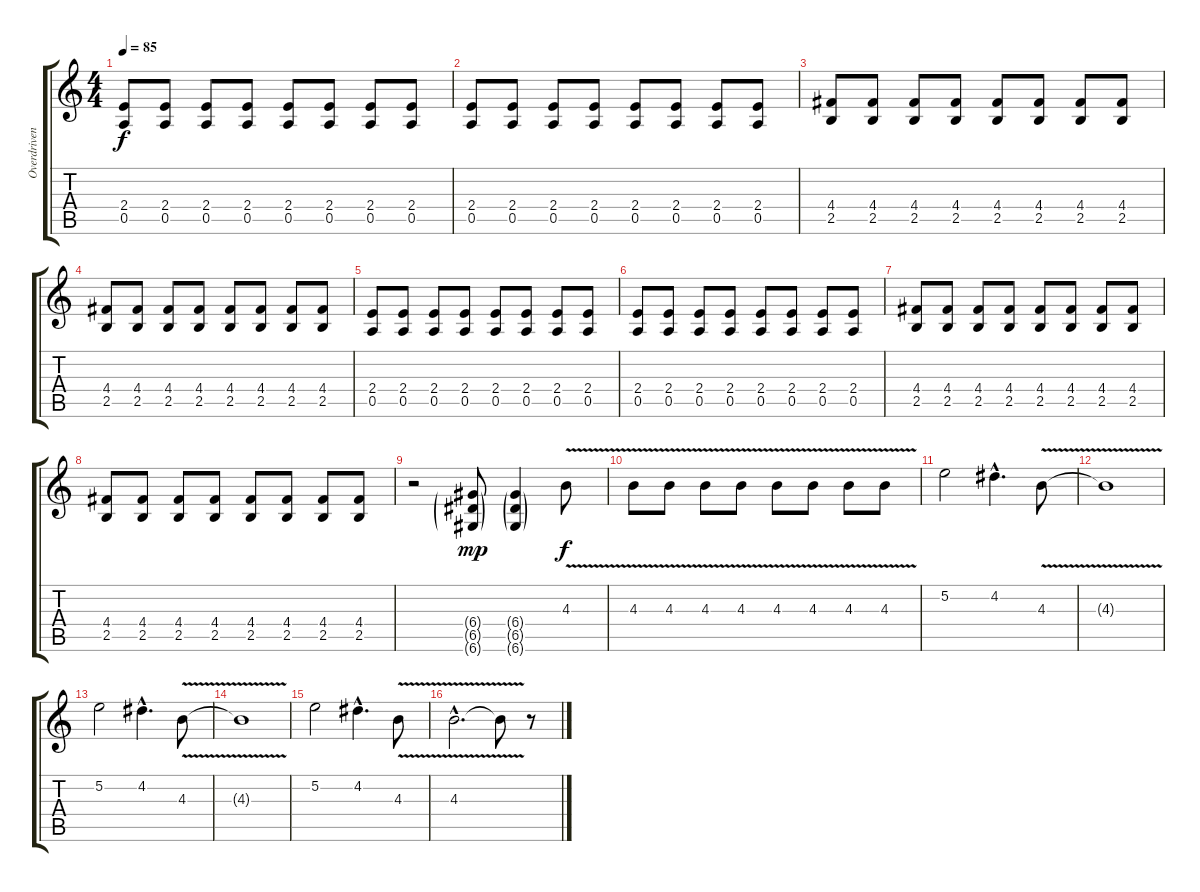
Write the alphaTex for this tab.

\track ("Overdriven" "Overdriven") {instrument overdrivenguitar}
\staff {score tabs}
\tuning (E4 B3 G3 D3 A2 D2) {hide}
\ts (4 4)
\tempo 85
\clef g2
\ks c
(2.4 0.5).8{dy f} (2.4 0.5).8 (2.4 0.5).8 (2.4 0.5).8 (2.4 0.5).8 (2.4 0.5).8 (2.4 0.5).8 (2.4 0.5).8 |
(2.4 0.5).8 (2.4 0.5).8 (2.4 0.5).8 (2.4 0.5).8 (2.4 0.5).8 (2.4 0.5).8 (2.4 0.5).8 (2.4 0.5).8 |
(4.4 2.5).8 (4.4 2.5).8 (4.4 2.5).8 (4.4 2.5).8 (4.4 2.5).8 (4.4 2.5).8 (4.4 2.5).8 (4.4 2.5).8 |
(4.4 2.5).8 (4.4 2.5).8 (4.4 2.5).8 (4.4 2.5).8 (4.4 2.5).8 (4.4 2.5).8 (4.4 2.5).8 (4.4 2.5).8 |
(2.4 0.5).8 (2.4 0.5).8 (2.4 0.5).8 (2.4 0.5).8 (2.4 0.5).8 (2.4 0.5).8 (2.4 0.5).8 (2.4 0.5).8 |
(2.4 0.5).8 (2.4 0.5).8 (2.4 0.5).8 (2.4 0.5).8 (2.4 0.5).8 (2.4 0.5).8 (2.4 0.5).8 (2.4 0.5).8 |
(4.4 2.5).8 (4.4 2.5).8 (4.4 2.5).8 (4.4 2.5).8 (4.4 2.5).8 (4.4 2.5).8 (4.4 2.5).8 (4.4 2.5).8 |
(4.4 2.5).8 (4.4 2.5).8 (4.4 2.5).8 (4.4 2.5).8 (4.4 2.5).8 (4.4 2.5).8 (4.4 2.5).8 (4.4 2.5).8 |
r.2 (6.4{g} 6.5{g} 6.6{g}).8{dy mp} (6.4{g} 6.5{g} 6.6{g}).4 4.3{v}.8{dy f} |
4.3{v}.8 4.3{v}.8 4.3{v}.8 4.3{v}.8 4.3{v}.8 4.3{v}.8 4.3{v}.8 4.3{v}.8 |
5.2.2 4.2{hac}.4{d} 4.3{v}.8 |
4.3{t}.1 |
5.2.2 4.2{hac}.4{d} 4.3{v}.8 |
4.3{t}.1 |
5.2.2 4.2{hac}.4{d} 4.3{v}.8 |
4.3{v hac}.2{d} 4.3{t}.8 r.8
